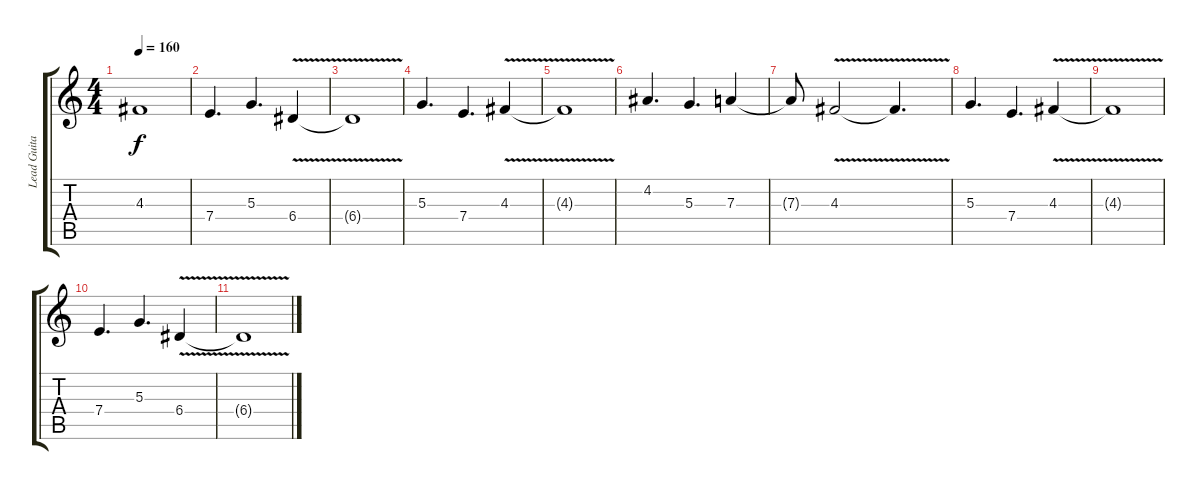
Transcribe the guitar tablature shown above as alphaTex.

\track ("Lead Guitar" "Lead Guita") {instrument electricguitarjazz}
\staff {score tabs}
\tuning (B3 Gb3 D3 A2 E2 B1) {hide}
\ts (4 4)
\tempo 160
\clef g2
\ks c
4.3{t}.1{dy f} |
7.4.4{d} 5.3.4{d} 6.4{v}.4 |
6.4{t}.1 |
5.3.4{d} 7.4.4{d} 4.3{v}.4 |
4.3{t}.1 |
4.2.4{d} 5.3.4{d} 7.3.4 |
7.3{t}.8 4.3{v}.2 4.3{t}.4{d} |
5.3.4{d} 7.4.4{d} 4.3{v}.4 |
4.3{t}.1 |
7.4.4{d} 5.3.4{d} 6.4{v}.4 |
6.4{t}.1
